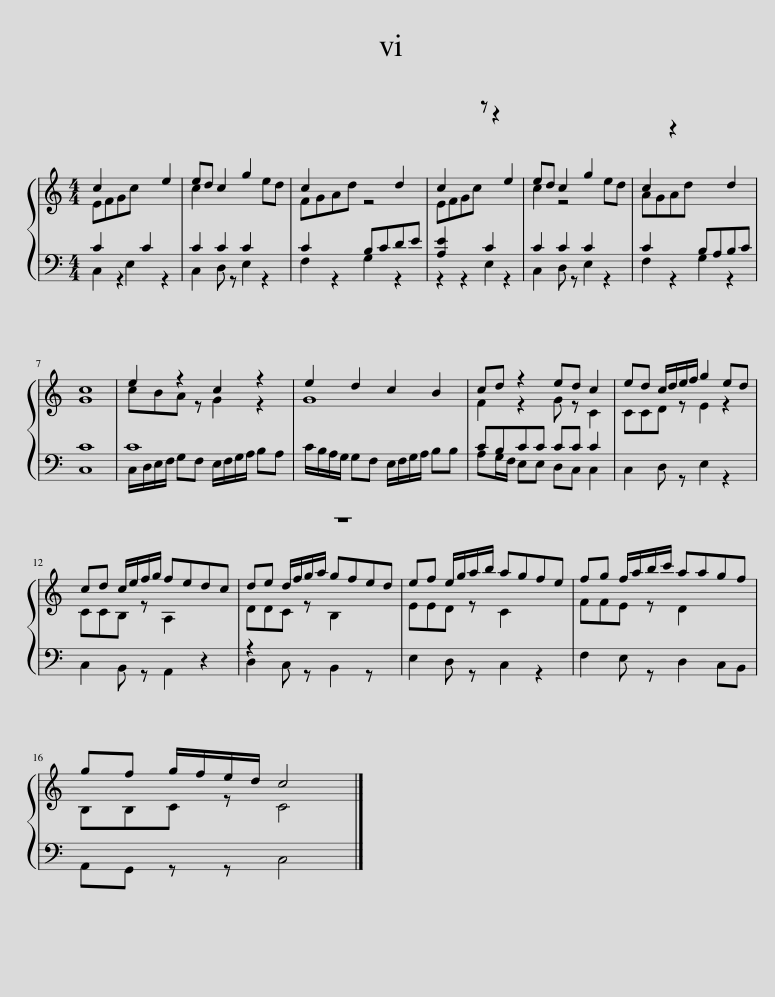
X:1
%%score { ( 1 2 3 ) | ( 4 5 ) }
L:1/8
M:4/4
I:linebreak $
K:C
V:1 treble
V:2 treble
V:3 treble
V:4 bass
V:5 bass
V:1
 x2 x2 x4 | x x x4 x2 | x2 x2 x2 d2 | x2 x2 x4 | x x x4 x2 | %5
 x2 x2 x4 |$ x8 | x8 | x8 | x8 | %10
 x8 |$ x6 x2 | x6 x2 | x6 x2 | x6 x2 |$ %15
 x8 |] %16
V:2
 EFGc x2 x2 | c2 x4 ed | FGAd z4 | EFGc x4 | c2 z4 ed | %5
 AGAd x4 |$ G8 | cBA z G2 z2 | G8 | F2 z2 G z C2 | %10
 CCD z E2 z2 |$ CCB, z A,2 x2 | DDC z B,2 x2 | EED z C2 x2 | FFE z D2 x2 |$ %15
 B,B,C z C4 |] %16
V:3
 c2 x4 e2 | ed c2 g2 x2 | c2 x6 | c2 x z z2 e2 | ed c2 g2 x2 | %5
 c2 z2 x2 d2 |$ c8 | e2 z2 c2 z2 | e2 d2 c2 B2 | cd z2 ed c2 | %10
 ed c/d/e/f/ g2 ed |$ cd c/e/f/g/ fedc | de d/f/g/a/ gfed | ef e/g/a/b/ agfe | fg f/a/b/c'/ aagf |$ %15
 gf g/f/e/d/ c4 |] %16
V:4
 C2 x2 C2 x2 | C2 C2 C2 x2 | C2 x2 B,CDE | [A,E]2 x2 C2 x2 | C2 C2 C2 x2 | %5
 C2 x2 B,A,B,C |$ x4 x4 | C8 | z8 | CB,CC CC C2 | %10
 x8 |$ x6 z2 | z2 x2 x4 | x8 | x8 |$ %15
 x8 |] %16
V:5
 C,2 z2 E,2 z2 | C,2 D, z E,2 z2 | F,2 z2 G,2 z2 | z2 z2 E,2 z2 | C,2 D, z E,2 z2 | %5
 F,2 z2 G,2 z2 |$ [C,C]8 | C,/D,/E,/F,/ G,F, E,/F,/G,/A,/ B,A, | C/B,/A,/G,/ G,F, E,/F,/G,/A,/ B,B, | A,G,/F,/ E,E, D,C, C,2 | %10
 C,2 D, z E,2 z2 |$ C,2 B,, z A,,2 x2 | D,2 C, z B,,2 z x | E,2 D, z C,2 z2 | F,2 E, z D,2 C,B,, |$ %15
 A,,G,, z z C,4 |] %16
